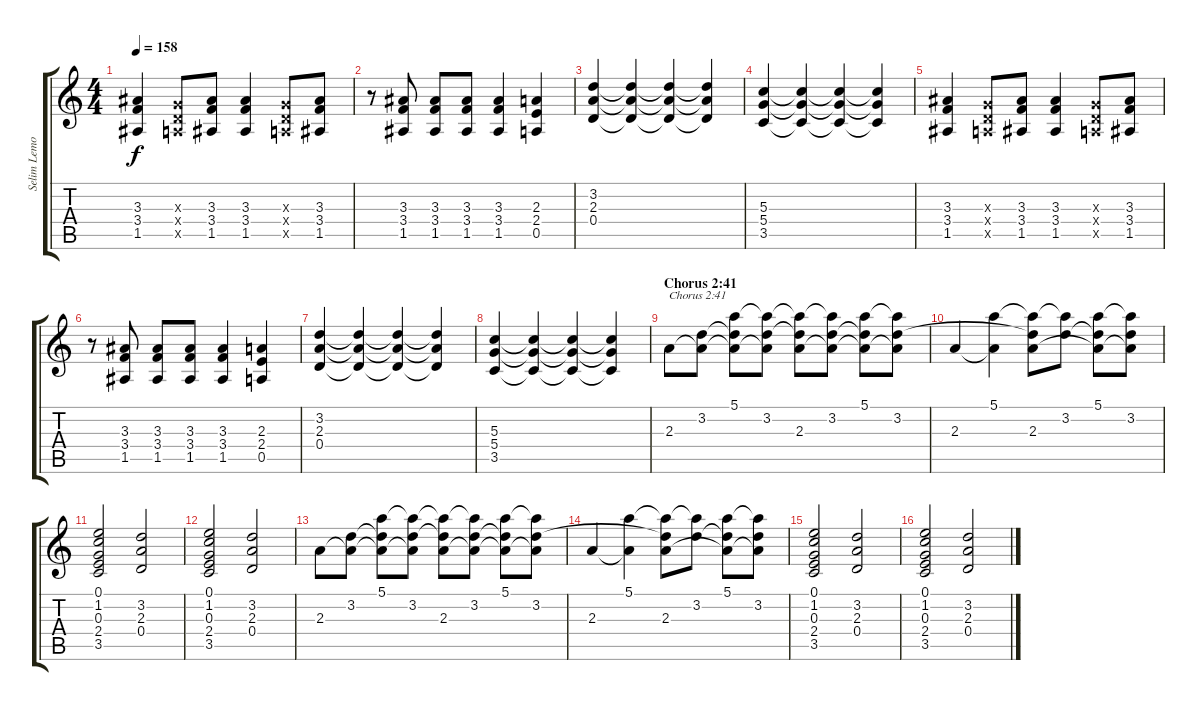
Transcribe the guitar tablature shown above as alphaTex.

\track ("Selim Lemouchi" "Selim Lemo") {instrument overdrivenguitar}
\staff {score tabs}
\tuning (E4 B3 G3 D3 A2 E2) {hide}
\ts (4 4)
\tempo 158
\clef g2
\ks c
(3.3 3.4 1.5).4{dy f} (0.3{x} 0.4{x} 0.5{x}).8 (3.3 3.4 1.5).8 (3.3 3.4 1.5).4 (0.3{x} 0.4{x} 0.5{x}).8 (3.3 3.4 1.5).8 |
r.8 (3.3 3.4 1.5).8 (3.3 3.4 1.5).8 (3.3 3.4 1.5).8 (3.3 3.4 1.5).4 (2.3 2.4 0.5).4 |
(3.2 2.3 0.4).4 (3.2{t} 2.3{t} 0.4{t}).4 (3.2{t} 2.3{t} 0.4{t}).4 (3.2{t} 2.3{t} 0.4{t}).4 |
(5.3 5.4 3.5).4 (5.3{t} 5.4{t} 3.5{t}).4 (5.3{t} 5.4{t} 3.5{t}).4 (5.3{t} 5.4{t} 3.5{t}).4 |
(3.3 3.4 1.5).4 (0.3{x} 0.4{x} 0.5{x}).8 (3.3 3.4 1.5).8 (3.3 3.4 1.5).4 (0.3{x} 0.4{x} 0.5{x}).8 (3.3 3.4 1.5).8 |
r.8 (3.3 3.4 1.5).8 (3.3 3.4 1.5).8 (3.3 3.4 1.5).8 (3.3 3.4 1.5).4 (2.3 2.4 0.5).4 |
(3.2 2.3 0.4).4 (3.2{t} 2.3{t} 0.4{t}).4 (3.2{t} 2.3{t} 0.4{t}).4 (3.2{t} 2.3{t} 0.4{t}).4 |
(5.3 5.4 3.5).4 (5.3{t} 5.4{t} 3.5{t}).4 (5.3{t} 5.4{t} 3.5{t}).4 (5.3{t} 5.4{t} 3.5{t}).4 |
\section ("" "Chorus 2:41")
2.3.8{txt "Chorus 2:41" instrument electricguitarjazz} (3.2 2.3{t}).8 (5.1 3.2{t} 2.3{t}).8 (5.1{t} 3.2 2.3{t}).8 (5.1{t} 3.2{t} 2.3).8 (5.1{t} 3.2 2.3{t}).8 (5.1 3.2{t} 2.3{t}).8 (5.1{t} 3.2 2.3{t}).8 |
2.3.4 (5.1 2.3{t}).4 (5.1{t} 3.2{t} 2.3).8 (5.1{t} 3.2).8 (5.1 3.2{t} 2.3{t}).8 (5.1{t} 3.2 2.3{t}).8 |
(0.1 1.2 0.3 2.4 3.5).2 (3.2 2.3 0.4).2 |
(0.1 1.2 0.3 2.4 3.5).2 (3.2 2.3 0.4).2 |
2.3.8 (3.2 2.3{t}).8 (5.1 3.2{t} 2.3{t}).8 (5.1{t} 3.2 2.3{t}).8 (5.1{t} 3.2{t} 2.3).8 (5.1{t} 3.2 2.3{t}).8 (5.1 3.2{t} 2.3{t}).8 (5.1{t} 3.2 2.3{t}).8 |
2.3.4 (5.1 2.3{t}).4 (5.1{t} 3.2{t} 2.3).8 (5.1{t} 3.2).8 (5.1 3.2{t} 2.3{t}).8 (5.1{t} 3.2 2.3{t}).8 |
(0.1 1.2 0.3 2.4 3.5).2 (3.2 2.3 0.4).2 |
(0.1 1.2 0.3 2.4 3.5).2 (3.2 2.3 0.4).2
